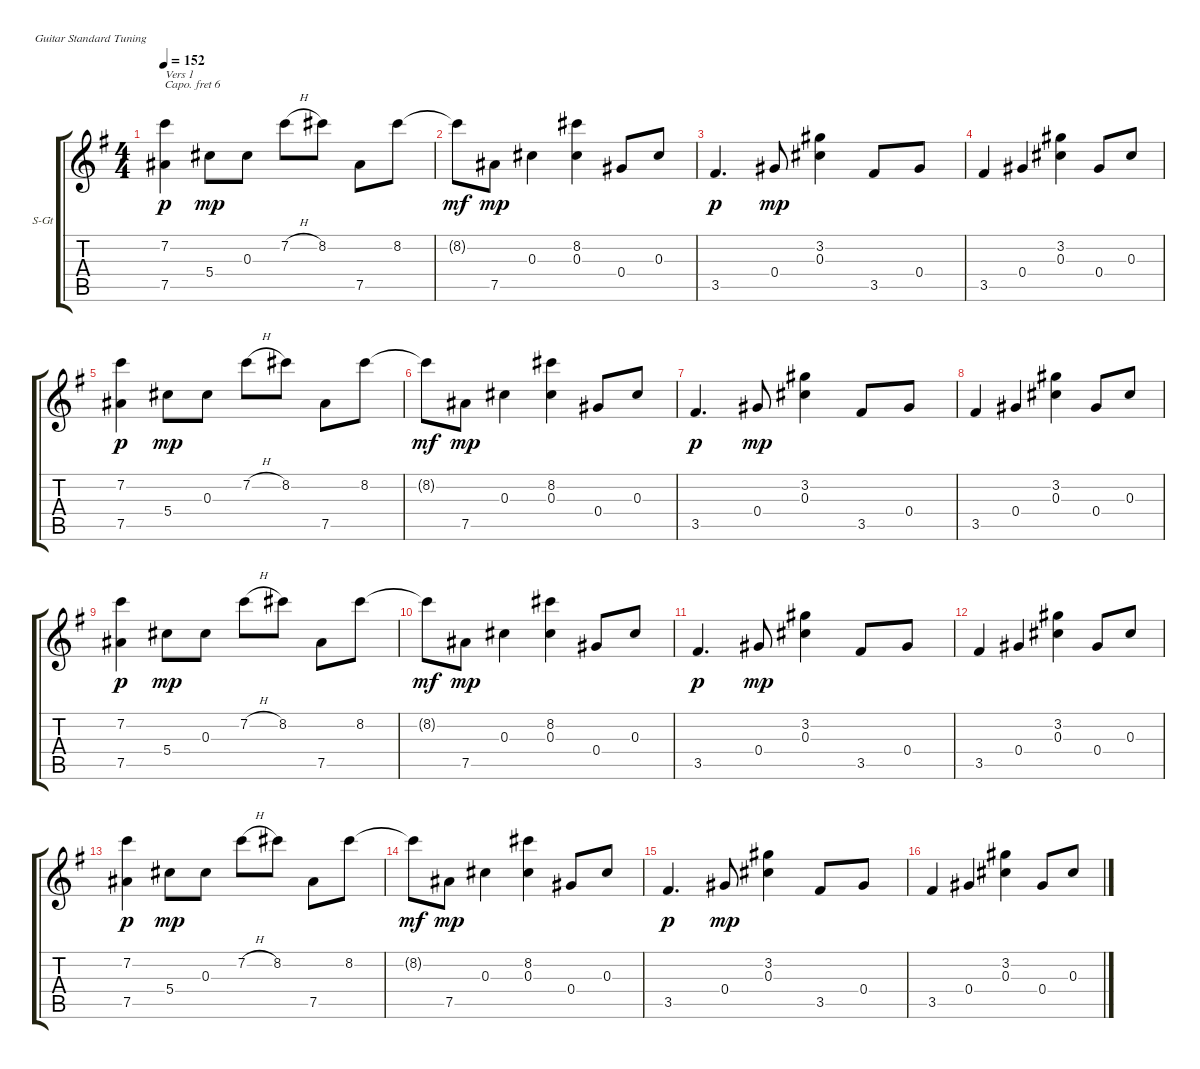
\defaultSystemsLayout 4
\bracketExtendMode groupsimilarinstruments
\firstSystemTrackNameOrientation horizontal
\otherSystemsTrackNameOrientation horizontal
\track ("Steel Guitar" "S-Gt") {instrument acousticguitarsteel}
\staff {score tabs}
\capo 6
\tuning (E4 B3 G3 D3 A2 E2)
\ts (4 4)
\tempo 152
\clef g2
\ks g
(7.2 7.5).4{txt "Vers 1" dy p} 5.4.8{dy mp} 0.3.8 7.2{h}.8 8.2.8 7.5.8 8.2.8 |
8.2{t}.8{dy mf} 7.5.8{dy mp} 0.3.4 (8.2 0.3).4 0.4.8 0.3.8 |
3.5.4{d dy p} 0.4.8{dy mp} (3.2 0.3).4 3.5.8 0.4.8 |
3.5.4 0.4.4 (0.3 3.2).4 0.4.8 0.3.8 |
(7.2 7.5).4{dy p} 5.4.8{dy mp} 0.3.8 7.2{h}.8 8.2.8 7.5.8 8.2.8 |
8.2{t}.8{dy mf} 7.5.8{dy mp} 0.3.4 (8.2 0.3).4 0.4.8 0.3.8 |
3.5.4{d dy p} 0.4.8{dy mp} (3.2 0.3).4 3.5.8 0.4.8 |
3.5.4 0.4.4 (0.3 3.2).4 0.4.8 0.3.8 |
(7.2 7.5).4{dy p} 5.4.8{dy mp} 0.3.8 7.2{h}.8 8.2.8 7.5.8 8.2.8 |
8.2{t}.8{dy mf} 7.5.8{dy mp} 0.3.4 (8.2 0.3).4 0.4.8 0.3.8 |
3.5.4{d dy p} 0.4.8{dy mp} (3.2 0.3).4 3.5.8 0.4.8 |
3.5.4 0.4.4 (0.3 3.2).4 0.4.8 0.3.8 |
(7.2 7.5).4{dy p} 5.4.8{dy mp} 0.3.8 7.2{h}.8 8.2.8 7.5.8 8.2.8 |
8.2{t}.8{dy mf} 7.5.8{dy mp} 0.3.4 (8.2 0.3).4 0.4.8 0.3.8 |
3.5.4{d dy p} 0.4.8{dy mp} (3.2 0.3).4 3.5.8 0.4.8 |
3.5.4 0.4.4 (0.3 3.2).4 0.4.8 0.3.8
